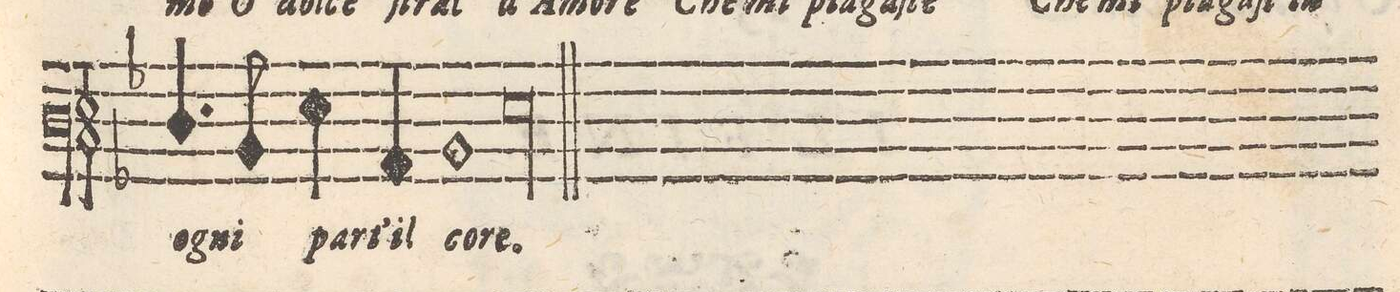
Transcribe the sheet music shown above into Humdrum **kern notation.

**kern	**text
*I"BASSO	*
*clefF3	*
*k[b-]	*
*M2/1	*
4.F/	o-
8D/	-gni
4G\	part'-
4C/	-il
=27-	=27-
1D	co-
0.G	-re.
=28-	=28-
=-	=-
*-	*-
